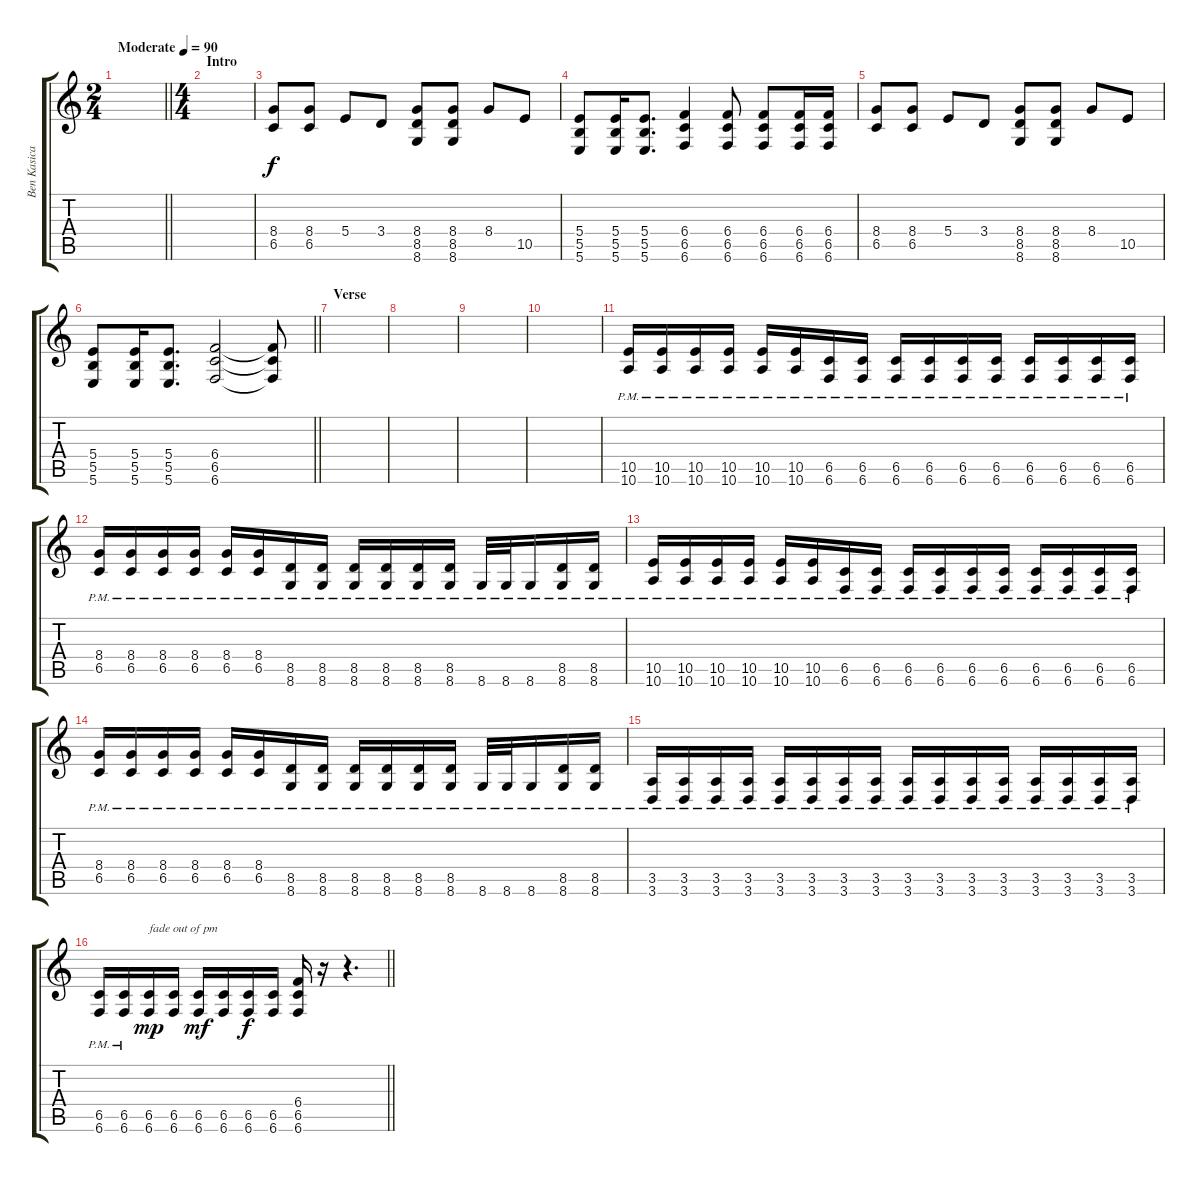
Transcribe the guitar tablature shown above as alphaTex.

\track ("Ben Kasica" "Ben Kasica") {instrument overdrivenguitar}
\staff {score tabs}
\tuning (Db4 Ab3 E3 B2 Gb2 B1) {hide}
\ts (2 4)
\tempo (90 "Moderate")
\clef g2
\barLineRight lightlight
\ks c
|
\ts (4 4)
\section ("" "Intro")
|
(8.4 6.5).8 (8.4 6.5).8 5.4.8 3.4.8 (8.4 8.5 8.6).8 (8.4 8.5 8.6).8 8.4.8 10.5.8 |
(5.4 5.5 5.6).8 (5.4 5.5 5.6).16 (5.4 5.5 5.6).8{d} (6.4 6.5 6.6).4 (6.4 6.5 6.6).8 (6.4 6.5 6.6).8 (6.4 6.5 6.6).16 (6.4 6.5 6.6).16 |
(8.4 6.5).8 (8.4 6.5).8 5.4.8 3.4.8 (8.4 8.5 8.6).8 (8.4 8.5 8.6).8 8.4.8 10.5.8 |
\barLineRight lightlight
(5.4 5.5 5.6).8 (5.4 5.5 5.6).16 (5.4 5.5 5.6).8{d} (6.4 6.5 6.6).2 (6.4{t} 6.5{t} 6.6{t}).8 |
\section ("" "Verse")
|
|
|
|
(10.5{pm} 10.6{pm}).16 (10.5{pm} 10.6{pm}).16 (10.5{pm} 10.6{pm}).16 (10.5{pm} 10.6{pm}).16 (10.5{pm} 10.6{pm}).16 (10.5{pm} 10.6{pm}).16 (6.5{pm} 6.6{pm}).16 (6.5{pm} 6.6{pm}).16 (6.5{pm} 6.6{pm}).16 (6.5{pm} 6.6{pm}).16 (6.5{pm} 6.6{pm}).16 (6.5{pm} 6.6{pm}).16 (6.5{pm} 6.6{pm}).16 (6.5{pm} 6.6{pm}).16 (6.5{pm} 6.6{pm}).16 (6.5{pm} 6.6{pm}).16 |
(8.4{pm} 6.5{pm}).16 (8.4{pm} 6.5{pm}).16 (8.4{pm} 6.5{pm}).16 (8.4{pm} 6.5{pm}).16 (8.4{pm} 6.5{pm}).16 (8.4{pm} 6.5{pm}).16 (8.5{pm} 8.6{pm}).16 (8.5{pm} 8.6{pm}).16 (8.5{pm} 8.6{pm}).16 (8.5{pm} 8.6{pm}).16 (8.5{pm} 8.6{pm}).16 (8.5{pm} 8.6{pm}).16 8.6{pm}.32 8.6{pm}.32 8.6{pm}.16 (8.5{pm} 8.6{pm}).16 (8.5{pm} 8.6{pm}).16 |
(10.5{pm} 10.6{pm}).16 (10.5{pm} 10.6{pm}).16 (10.5{pm} 10.6{pm}).16 (10.5{pm} 10.6{pm}).16 (10.5{pm} 10.6{pm}).16 (10.5{pm} 10.6{pm}).16 (6.5{pm} 6.6{pm}).16 (6.5{pm} 6.6{pm}).16 (6.5{pm} 6.6{pm}).16 (6.5{pm} 6.6{pm}).16 (6.5{pm} 6.6{pm}).16 (6.5{pm} 6.6{pm}).16 (6.5{pm} 6.6{pm}).16 (6.5{pm} 6.6{pm}).16 (6.5{pm} 6.6{pm}).16 (6.5{pm} 6.6{pm}).16 |
(8.4{pm} 6.5{pm}).16 (8.4{pm} 6.5{pm}).16 (8.4{pm} 6.5{pm}).16 (8.4{pm} 6.5{pm}).16 (8.4{pm} 6.5{pm}).16 (8.4{pm} 6.5{pm}).16 (8.5{pm} 8.6{pm}).16 (8.5{pm} 8.6{pm}).16 (8.5{pm} 8.6{pm}).16 (8.5{pm} 8.6{pm}).16 (8.5{pm} 8.6{pm}).16 (8.5{pm} 8.6{pm}).16 8.6{pm}.32 8.6{pm}.32 8.6{pm}.16 (8.5{pm} 8.6{pm}).16 (8.5{pm} 8.6{pm}).16 |
(3.5{pm} 3.6{pm}).16 (3.5{pm} 3.6{pm}).16 (3.5{pm} 3.6{pm}).16 (3.5{pm} 3.6{pm}).16 (3.5{pm} 3.6{pm}).16 (3.5{pm} 3.6{pm}).16 (3.5{pm} 3.6{pm}).16 (3.5{pm} 3.6{pm}).16 (3.5{pm} 3.6{pm}).16 (3.5{pm} 3.6{pm}).16 (3.5{pm} 3.6{pm}).16 (3.5{pm} 3.6{pm}).16 (3.5{pm} 3.6{pm}).16 (3.5{pm} 3.6{pm}).16 (3.5{pm} 3.6{pm}).16 (3.5{pm} 3.6{pm}).16 |
\barLineRight lightlight
(6.5{pm} 6.6{pm}).16 (6.5{pm} 6.6{pm}).16 (6.5 6.6).16{txt "fade out of pm" dy mp} (6.5 6.6).16 (6.5 6.6).16{dy mf} (6.5 6.6).16 (6.5 6.6).16{dy f} (6.5 6.6).16 (6.4 6.5 6.6).16 r.16 r.4{d}
